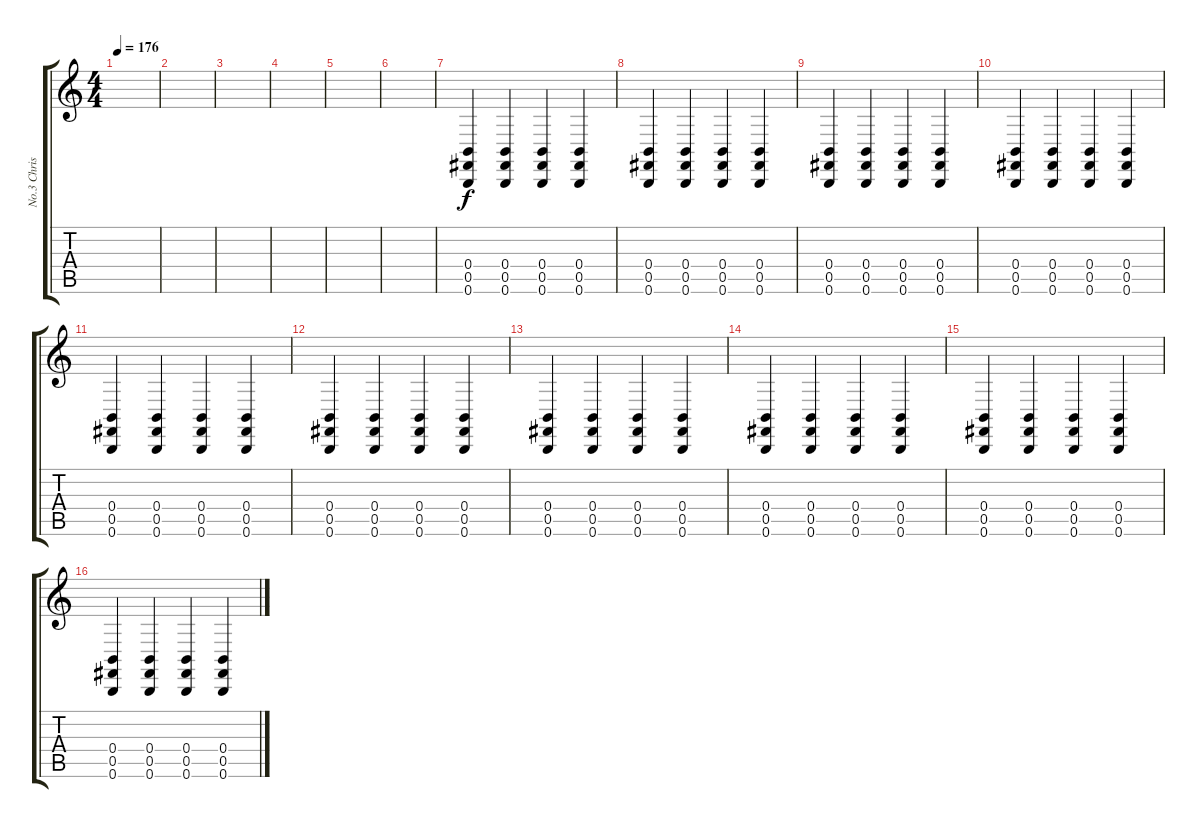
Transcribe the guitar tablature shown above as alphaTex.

\track ("No.3 Chris" "No.3 Chris") {instrument melodictom}
\staff {score tabs}
\tuning (Db4 Ab3 E3 B2 Gb2 B1) {hide}
\ts (4 4)
\tempo 176
\clef g2
\ks c
|
|
|
|
|
|
(0.4 0.5 0.6).4 (0.4 0.5 0.6).4 (0.4 0.5 0.6).4 (0.4 0.5 0.6).4 |
(0.4 0.5 0.6).4 (0.4 0.5 0.6).4 (0.4 0.5 0.6).4 (0.4 0.5 0.6).4 |
(0.4 0.5 0.6).4 (0.4 0.5 0.6).4 (0.4 0.5 0.6).4 (0.4 0.5 0.6).4 |
(0.4 0.5 0.6).4 (0.4 0.5 0.6).4 (0.4 0.5 0.6).4 (0.4 0.5 0.6).4 |
(0.4 0.5 0.6).4 (0.4 0.5 0.6).4 (0.4 0.5 0.6).4 (0.4 0.5 0.6).4 |
(0.4 0.5 0.6).4 (0.4 0.5 0.6).4 (0.4 0.5 0.6).4 (0.4 0.5 0.6).4 |
(0.4 0.5 0.6).4 (0.4 0.5 0.6).4 (0.4 0.5 0.6).4 (0.4 0.5 0.6).4 |
(0.4 0.5 0.6).4 (0.4 0.5 0.6).4 (0.4 0.5 0.6).4 (0.4 0.5 0.6).4 |
(0.4 0.5 0.6).4 (0.4 0.5 0.6).4 (0.4 0.5 0.6).4 (0.4 0.5 0.6).4 |
(0.4 0.5 0.6).4 (0.4 0.5 0.6).4 (0.4 0.5 0.6).4 (0.4 0.5 0.6).4
